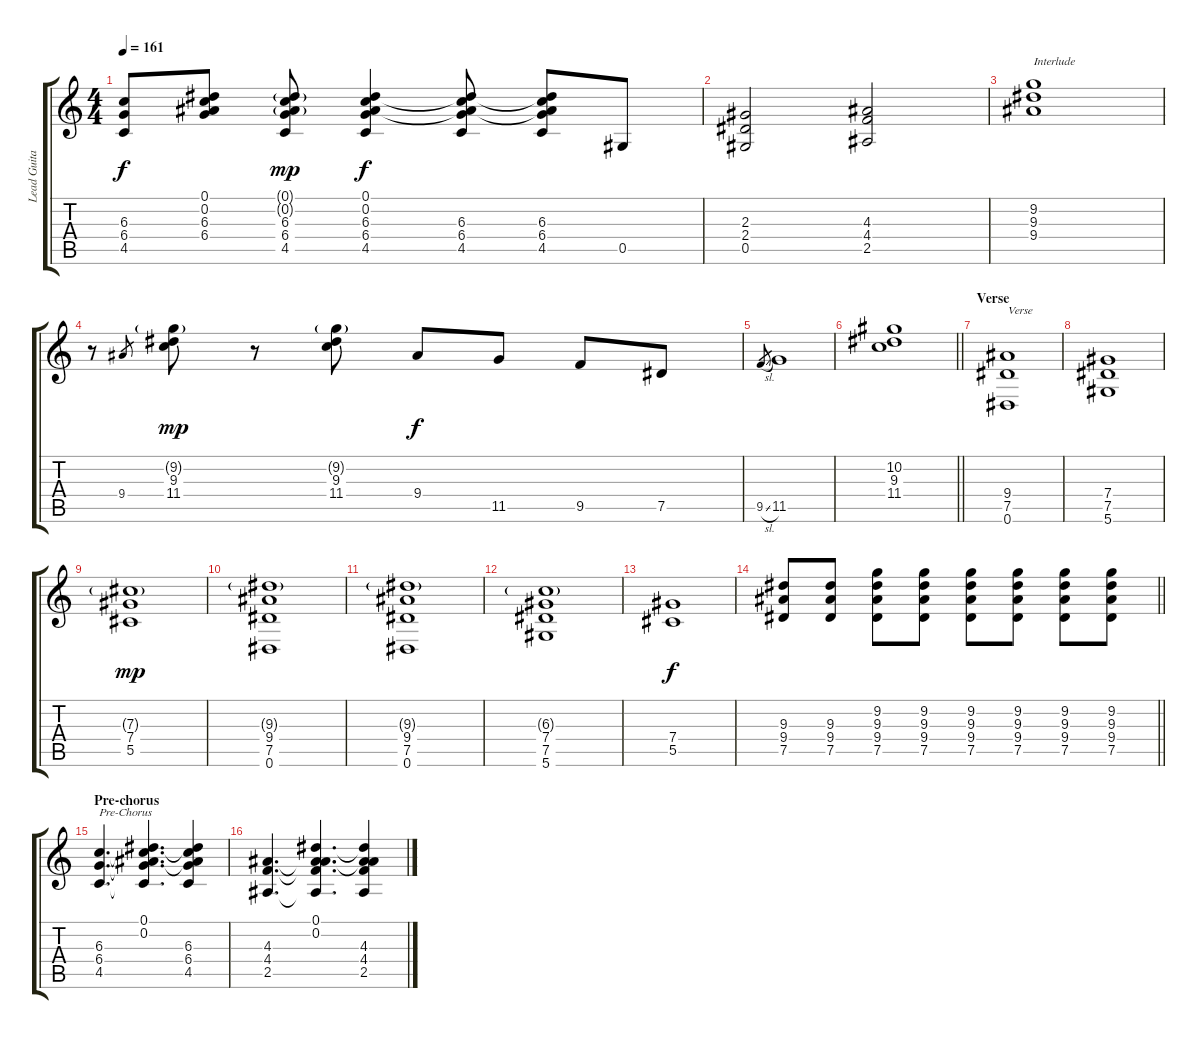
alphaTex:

\track ("Lead Guitar" "Lead Guita") {instrument overdrivenguitar}
\staff {score tabs}
\tuning (Eb4 Bb3 Gb3 Db3 Ab2 Eb2) {hide}
\ts (4 4)
\tempo 161
\clef g2
\ks c
(6.3 6.4 4.5).8{dy f} (0.1 0.2 6.3 6.4).8 (0.1{g} 0.2{g} 6.3 6.4 4.5).8{dy mp} (0.1 0.2 6.3 6.4 4.5).4{dy f} (0.1{t} 0.2{t} 6.3 6.4 4.5).8 (0.1{t} 0.2{t} 6.3 6.4 4.5).8 0.5.8 |
(2.3 2.4 0.5).2 (4.3 4.4 2.5).2 |
(9.2 9.3 9.4).1{txt "Interlude"} |
r.8 9.4.8{gr} (9.2{g} 9.3 11.4).8{dy mp} r.8 (9.2{g} 9.3 11.4).8 9.4.8{dy f} 11.5.8 9.5.8 7.5.8 |
9.5{sl}.8{gr} 11.5.1 |
\barLineRight lightlight
(10.2 9.3 11.4).1 |
\section ("" "Verse")
(9.4 7.5 0.6).1{txt "Verse"} |
(7.4 7.5 5.6).1 |
(7.3{g} 7.4 5.5).1{dy mp} |
(9.3{g} 9.4 7.5 0.6).1 |
(9.3{g} 9.4 7.5 0.6).1 |
(6.3{g} 7.4 7.5 5.6).1 |
(7.4 5.5).1{dy f} |
\barLineRight lightlight
(9.3 9.4 7.5).8 (9.3 9.4 7.5).8 (9.2 9.3 9.4 7.5).8 (9.2 9.3 9.4 7.5).8 (9.2 9.3 9.4 7.5).8 (9.2 9.3 9.4 7.5).8 (9.2 9.3 9.4 7.5).8 (9.2 9.3 9.4 7.5).8 |
\section ("" "Pre-chorus")
(6.3 6.4 4.5).4{d txt "Pre-Chorus"} (0.1 0.2 6.3{t} 6.4{t} 4.5{t}).4{d} (0.1{t} 0.2{t} 6.3 6.4 4.5).4 |
(4.3 4.4 2.5).4{d} (0.1 0.2 4.3{t} 4.4{t} 2.5{t}).4{d} (0.1{t} 0.2{t} 4.3 4.4 2.5).4
